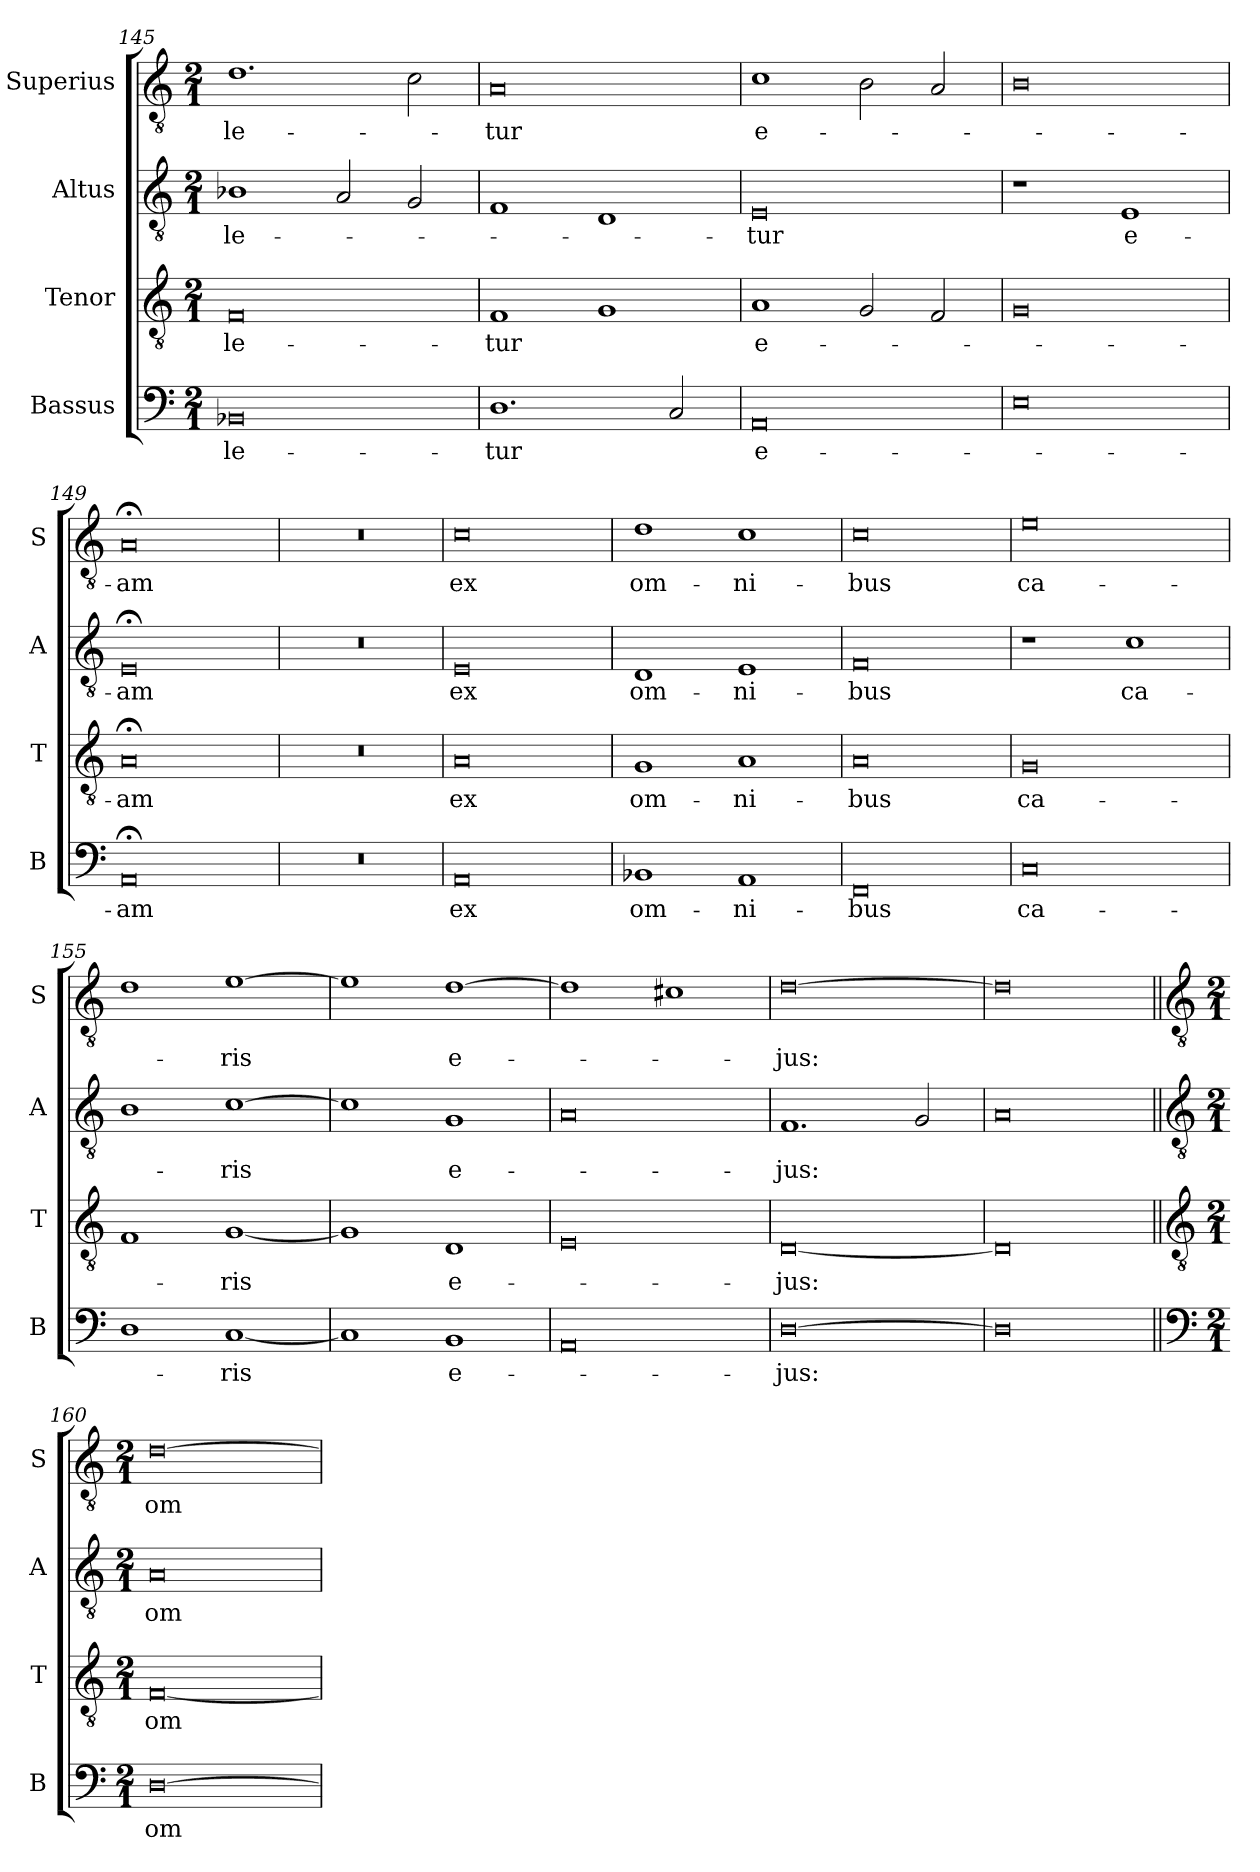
**kern	**text	**kern	**text	**kern	**text	**kern	**text
*part4	*part4	*part3	*part3	*part2	*part2	*part1	*part1
*staff4	*staff4	*staff3	*staff3	*staff2	*staff2	*staff1	*staff1
*I"Bassus	*	*I"Tenor	*	*I"Altus	*	*I"Superius	*
*I'B	*	*I'T	*	*I'A	*	*I'S	*
*clefF4	*	*clefGv2	*	*clefGv2	*	*clefGv2	*
*k[]	*	*k[]	*	*k[]	*	*k[]	*
*M2/1	*	*M2/1	*	*M2/1	*	*M2/1	*
=145	=145	=145	=145	=145	=145	=145	=145
0BB-X	-le-	0F	-le-	1B-X	-le-	1.d	-le-
.	.	.	.	2A/	.	.	.
.	.	.	.	2G/	.	2c\	.
=146	=146	=146	=146	=146	=146	=146	=146
1.D	-tur	1F	-tur	1F	.	0A	-tur
.	.	1G	.	1D	.	.	.
2C/	.	.	.	.	.	.	.
=147	=147	=147	=147	=147	=147	=147	=147
0AA	e-	1A	e-	0E	-tur	1c	e-
.	.	2G/	.	.	.	2B\	.
.	.	2F/	.	.	.	2A/	.
=148	=148	=148	=148	=148	=148	=148	=148
0E	.	0G	.	1r	.	0B	.
.	.	.	.	1E	e-	.	.
=149	=149	=149	=149	=149	=149	=149	=149
0AA;<	-am	0A;<	-am	0E;<	-am	0A;<	-am
=150	=150	=150	=150	=150	=150	=150	=150
0r	.	0r	.	0r	.	0r	.
=151	=151	=151	=151	=151	=151	=151	=151
0AA	ex	0A	ex	0E	ex	0c	ex
=152	=152	=152	=152	=152	=152	=152	=152
1BB-X	om-	1G	om-	1D	om-	1d	om-
1AA	-ni-	1A	-ni-	1E	-ni-	1c	-ni-
=153	=153	=153	=153	=153	=153	=153	=153
0FF	-bus	0A	-bus	0F	-bus	0c	-bus
=154	=154	=154	=154	=154	=154	=154	=154
0C	ca-	0G	ca-	1r	.	0e	ca-
.	.	.	.	1c	ca-	.	.
=155	=155	=155	=155	=155	=155	=155	=155
1D	.	1F	.	1B	.	1d	.
[1C	-ris	[1G	-ris	[1c	-ris	[1e	-ris
=156	=156	=156	=156	=156	=156	=156	=156
1C]	.	1G]	.	1c]	.	1e]	.
1BB	e-	1D	e-	1G	e-	[1d	e-
=157	=157	=157	=157	=157	=157	=157	=157
0AA	.	0E	.	0A	.	1d]	.
.	.	.	.	.	.	1c#X	.
=158	=158	=158	=158	=158	=158	=158	=158
[0D	-jus:	[0D	-jus:	1.F	-jus:	[0d	-jus:
.	.	.	.	2G/	.	.	.
=159	=159	=159	=159	=159	=159	=159	=159
0D]	.	0D]	.	0A	.	0d]	.
!!LO:LB:g=z
=160||	=160||	=160||	=160||	=160||	=160||	=160||	=160||
*clefF4	*	*clefGv2	*	*clefGv2	*	*clefGv2	*
*k[]	*	*k[]	*	*k[]	*	*k[]	*
*M2/1	*	*M2/1	*	*M2/1	*	*M2/1	*
[0D	om-	[0F	om-	0A	om-	[0d	om-
=	=	=	=	=	=	=	=
*-	*-	*-	*-	*-	*-	*-	*-
